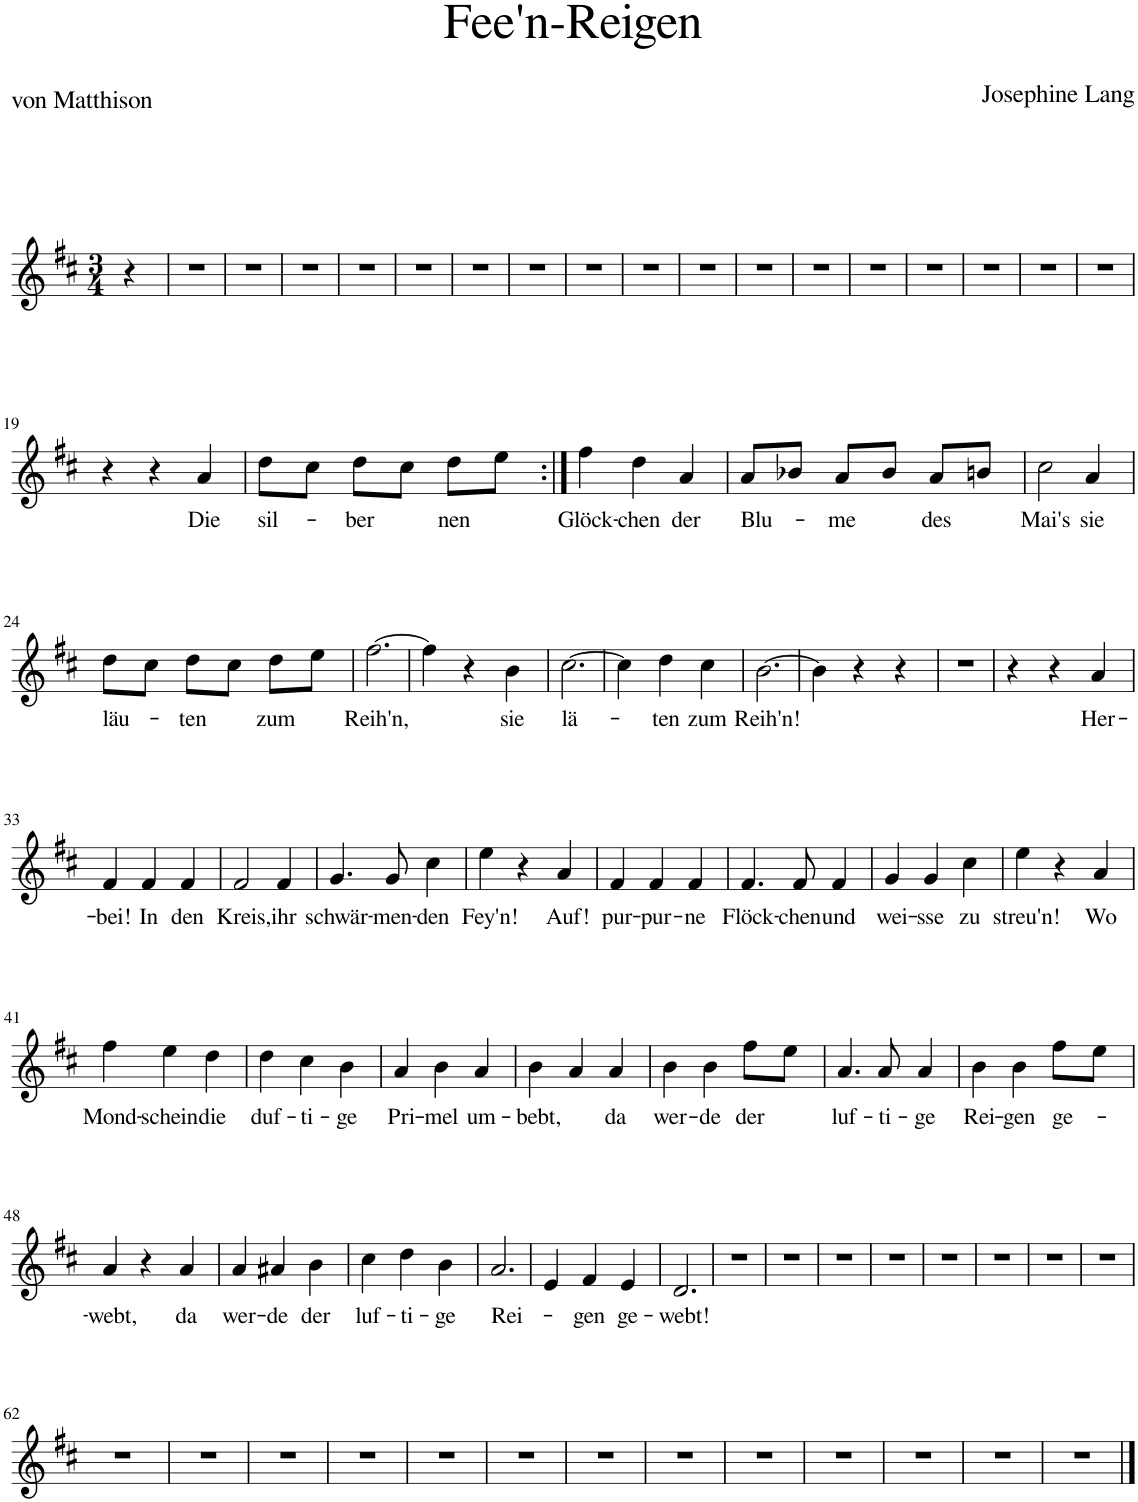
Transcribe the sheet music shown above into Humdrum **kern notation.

**kern	**text
*part1	*part1
*staff1	*staff1
*I"Piano	*
*I'Pno	*
*clefG2	*
*k[f#c#]	*
*M3/4	*
=1	=1
4r	.
=2	=2
2.r	.
=3	=3
2.r	.
=4	=4
2.r	.
=5	=5
2.r	.
=6	=6
2.r	.
=7	=7
2.r	.
=8	=8
2.r	.
=9	=9
2.r	.
=10	=10
2.r	.
=11	=11
2.r	.
=12	=12
2.r	.
=13	=13
2.r	.
=14	=14
2.r	.
=15	=15
2.r	.
=16	=16
2.r	.
=17	=17
2.r	.
=18	=18
2.r	.
!!LO:LB:g=z
=19	=19
4r	.
4r	.
!	!LO:LY:b
4a/	Die
=20	=20
!	!LO:LY:b
8dd\L	sil-
8cc#\J	.
!	!LO:LY:b
8dd\L	ber
8cc#\J	.
!	!LO:LY:b
8dd\L	-nen
8ee\J	.
=21:|!	=21:|!
!	!LO:LY:b
4ff#\	Glöck-
!	!LO:LY:b
4dd\	-chen
!	!LO:LY:b
4a/	der
=22	=22
!	!LO:LY:b
8a/L	Blu-
8b-X/J	.
!	!LO:LY:b
8a/L	-me
8b-/J	.
!	!LO:LY:b
8a/L	des
8bn/J	.
=23	=23
!	!LO:LY:b
2cc#\	Mai's
!	!LO:LY:b
4a/	sie
!!LO:LB:g=z
=24	=24
!	!LO:LY:b
8dd\L	läu-
8cc#\J	.
!	!LO:LY:b
8dd\L	-ten
8cc#\J	.
!	!LO:LY:b
8dd\L	zum
8ee\J	.
=25	=25
!	!LO:LY:b
[2.ff#\	Reih'n,
=26	=26
4ff#\]	.
4r	.
!	!LO:LY:b
4b\	sie
=27	=27
!	!LO:LY:b
[2.cc#\	lä-
=28	=28
4cc#\]	.
!	!LO:LY:b
4dd\	-ten
!	!LO:LY:b
4cc#\	zum
=29	=29
!	!LO:LY:b
[2.b\	Reih'n!
=30	=30
4b\]	.
4r	.
4r	.
=31	=31
2.r	.
=32	=32
4r	.
4r	.
!	!LO:LY:b
4a/	Her-
!!LO:LB:g=z
=33	=33
!	!LO:LY:b
4f#/	-bei!
!	!LO:LY:b
4f#/	In
!	!LO:LY:b
4f#/	den
=34	=34
!	!LO:LY:b
2f#/	Kreis,
!	!LO:LY:b
4f#/	ihr
=35	=35
!	!LO:LY:b
4.g/	schwär-
!	!LO:LY:b
8g/	-men-
!	!LO:LY:b
4cc#\	-den
=36	=36
!	!LO:LY:b
4ee\	Fey'n!
4r	.
!	!LO:LY:b
4a/	Auf!
=37	=37
!	!LO:LY:b
4f#/	pur-
!	!LO:LY:b
4f#/	-pur-
!	!LO:LY:b
4f#/	-ne
=38	=38
!	!LO:LY:b
4.f#/	Flöck-
!	!LO:LY:b
8f#/	-chen
!	!LO:LY:b
4f#/	und
=39	=39
!	!LO:LY:b
4g/	wei-
!	!LO:LY:b
4g/	-sse
!	!LO:LY:b
4cc#\	zu
=40	=40
!	!LO:LY:b
4ee\	streu'n!
4r	.
!	!LO:LY:b
4a/	Wo
!!LO:LB:g=z
=41	=41
!	!LO:LY:b
4ff#\	Mond-
!	!LO:LY:b
4ee\	-schein
!	!LO:LY:b
4dd\	die
=42	=42
!	!LO:LY:b
4dd\	duf-
!	!LO:LY:b
4cc#\	-ti-
!	!LO:LY:b
4b\	-ge
=43	=43
!	!LO:LY:b
4a/	Pri-
!	!LO:LY:b
4b\	-mel
!	!LO:LY:b
4a/	um-
=44	=44
!	!LO:LY:b
4b\	-bebt,
4a/	.
!	!LO:LY:b
4a/	da
=45	=45
!	!LO:LY:b
4b\	wer-
!	!LO:LY:b
4b\	-de
!	!LO:LY:b
8ff#\L	der
8ee\J	.
=46	=46
!	!LO:LY:b
4.a/	luf-
!	!LO:LY:b
8a/	-ti-
!	!LO:LY:b
4a/	-ge
=47	=47
!	!LO:LY:b
4b\	Rei-
!	!LO:LY:b
4b\	-gen
!	!LO:LY:b
8ff#\L	ge-
8ee\J	.
!!LO:LB:g=z
=48	=48
!	!LO:LY:b
4a/	-webt,
4r	.
!	!LO:LY:b
4a/	da
=49	=49
!	!LO:LY:b
4a/	wer-
!	!LO:LY:b
4a#X/	-de
!	!LO:LY:b
4b\	der
=50	=50
!	!LO:LY:b
4cc#\	luf-
!	!LO:LY:b
4dd\	-ti-
!	!LO:LY:b
4b\	-ge
=51	=51
!	!LO:LY:b
2.a/	Rei-
=52	=52
4e/	.
!	!LO:LY:b
4f#/	-gen
!	!LO:LY:b
4e/	ge-
=53	=53
!	!LO:LY:b
2.d/	-webt!
=54	=54
2.r	.
=55	=55
2.r	.
=56	=56
2.r	.
=57	=57
2.r	.
=58	=58
2.r	.
=59	=59
2.r	.
=60	=60
2.r	.
=61	=61
2.r	.
!!LO:LB:g=z
=62	=62
2.r	.
=63	=63
2.r	.
=64	=64
2.r	.
=65	=65
2.r	.
=66	=66
2.r	.
=67	=67
2.r	.
=68	=68
2.r	.
=69	=69
2.r	.
=70	=70
2.r	.
=71	=71
2.r	.
=72	=72
2.r	.
=73	=73
2.r	.
=74	=74
2.r	.
==	==
*-	*-
